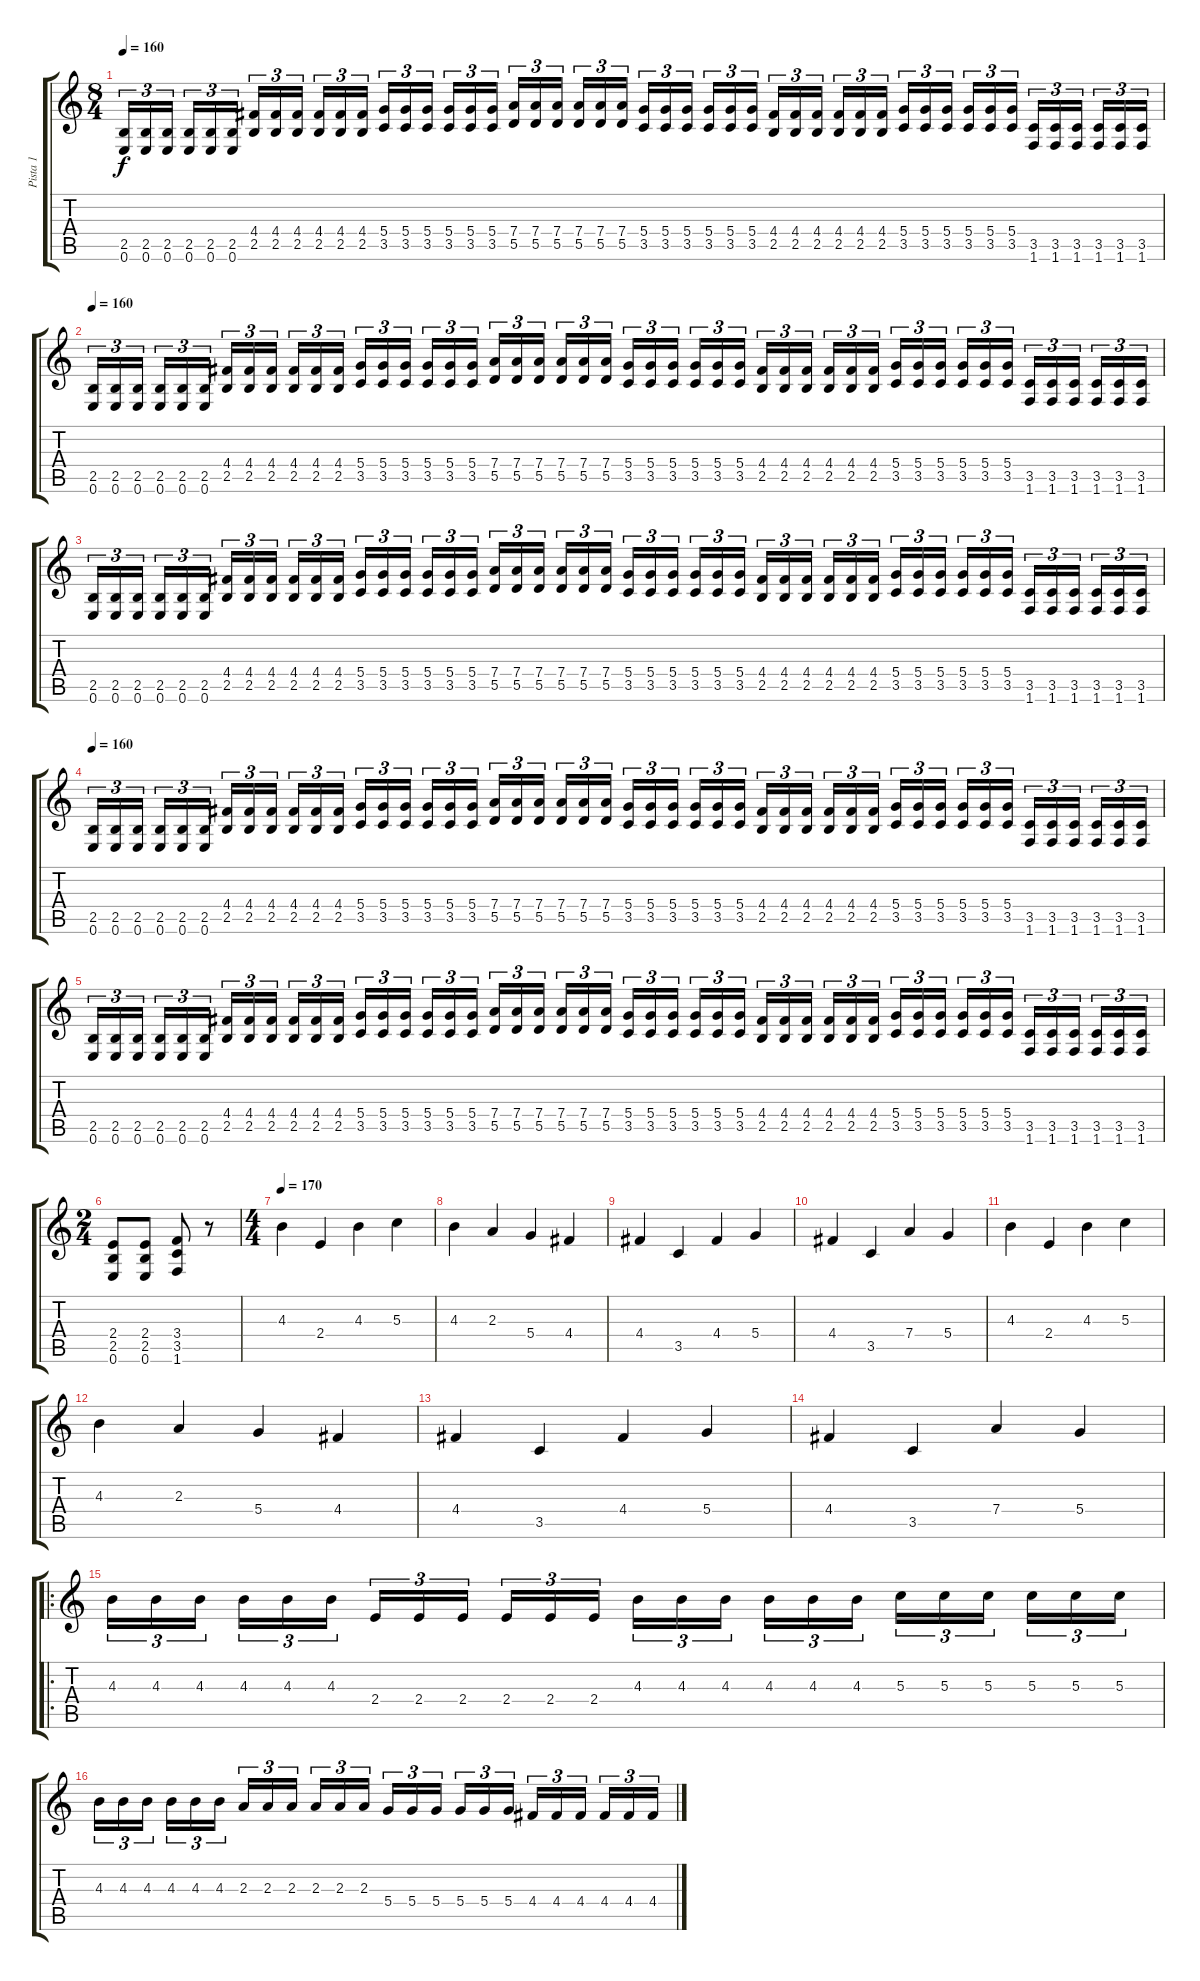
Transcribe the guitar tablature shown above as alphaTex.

\track ("Pista 1" "Pista 1") {instrument distortionguitar}
\staff {score tabs}
\tuning (E4 B3 G3 D3 A2 E2) {hide}
\ts (8 4)
\tempo 160
\clef g2
\ks c
(2.5 0.6).16{tu (3 2) dy f} (2.5 0.6).16{tu (3 2)} (2.5 0.6).16{tu (3 2) beam splitsecondary} (2.5 0.6).16{tu (3 2)} (2.5 0.6).16{tu (3 2)} (2.5 0.6).16{tu (3 2)} (4.4 2.5).16{tu (3 2)} (4.4 2.5).16{tu (3 2)} (4.4 2.5).16{tu (3 2) beam splitsecondary} (4.4 2.5).16{tu (3 2)} (4.4 2.5).16{tu (3 2)} (4.4 2.5).16{tu (3 2)} (5.4 3.5).16{tu (3 2)} (5.4 3.5).16{tu (3 2)} (5.4 3.5).16{tu (3 2) beam splitsecondary} (5.4 3.5).16{tu (3 2)} (5.4 3.5).16{tu (3 2)} (5.4 3.5).16{tu (3 2)} (7.4 5.5).16{tu (3 2)} (7.4 5.5).16{tu (3 2)} (7.4 5.5).16{tu (3 2) beam splitsecondary} (7.4 5.5).16{tu (3 2)} (7.4 5.5).16{tu (3 2)} (7.4 5.5).16{tu (3 2)} (5.4 3.5).16{tu (3 2)} (5.4 3.5).16{tu (3 2)} (5.4 3.5).16{tu (3 2) beam splitsecondary} (5.4 3.5).16{tu (3 2)} (5.4 3.5).16{tu (3 2)} (5.4 3.5).16{tu (3 2)} (4.4 2.5).16{tu (3 2)} (4.4 2.5).16{tu (3 2)} (4.4 2.5).16{tu (3 2) beam splitsecondary} (4.4 2.5).16{tu (3 2)} (4.4 2.5).16{tu (3 2)} (4.4 2.5).16{tu (3 2)} (5.4 3.5).16{tu (3 2)} (5.4 3.5).16{tu (3 2)} (5.4 3.5).16{tu (3 2) beam splitsecondary} (5.4 3.5).16{tu (3 2)} (5.4 3.5).16{tu (3 2)} (5.4 3.5).16{tu (3 2)} (3.5 1.6).16{tu (3 2)} (3.5 1.6).16{tu (3 2)} (3.5 1.6).16{tu (3 2) beam splitsecondary} (3.5 1.6).16{tu (3 2)} (3.5 1.6).16{tu (3 2)} (3.5 1.6).16{tu (3 2)} |
\tempo 160
(2.5 0.6).16{tu (3 2)} (2.5 0.6).16{tu (3 2)} (2.5 0.6).16{tu (3 2) beam splitsecondary} (2.5 0.6).16{tu (3 2)} (2.5 0.6).16{tu (3 2)} (2.5 0.6).16{tu (3 2)} (4.4 2.5).16{tu (3 2)} (4.4 2.5).16{tu (3 2)} (4.4 2.5).16{tu (3 2) beam splitsecondary} (4.4 2.5).16{tu (3 2)} (4.4 2.5).16{tu (3 2)} (4.4 2.5).16{tu (3 2)} (5.4 3.5).16{tu (3 2)} (5.4 3.5).16{tu (3 2)} (5.4 3.5).16{tu (3 2) beam splitsecondary} (5.4 3.5).16{tu (3 2)} (5.4 3.5).16{tu (3 2)} (5.4 3.5).16{tu (3 2)} (7.4 5.5).16{tu (3 2)} (7.4 5.5).16{tu (3 2)} (7.4 5.5).16{tu (3 2) beam splitsecondary} (7.4 5.5).16{tu (3 2)} (7.4 5.5).16{tu (3 2)} (7.4 5.5).16{tu (3 2)} (5.4 3.5).16{tu (3 2)} (5.4 3.5).16{tu (3 2)} (5.4 3.5).16{tu (3 2) beam splitsecondary} (5.4 3.5).16{tu (3 2)} (5.4 3.5).16{tu (3 2)} (5.4 3.5).16{tu (3 2)} (4.4 2.5).16{tu (3 2)} (4.4 2.5).16{tu (3 2)} (4.4 2.5).16{tu (3 2) beam splitsecondary} (4.4 2.5).16{tu (3 2)} (4.4 2.5).16{tu (3 2)} (4.4 2.5).16{tu (3 2)} (5.4 3.5).16{tu (3 2)} (5.4 3.5).16{tu (3 2)} (5.4 3.5).16{tu (3 2) beam splitsecondary} (5.4 3.5).16{tu (3 2)} (5.4 3.5).16{tu (3 2)} (5.4 3.5).16{tu (3 2)} (3.5 1.6).16{tu (3 2)} (3.5 1.6).16{tu (3 2)} (3.5 1.6).16{tu (3 2) beam splitsecondary} (3.5 1.6).16{tu (3 2)} (3.5 1.6).16{tu (3 2)} (3.5 1.6).16{tu (3 2)} |
(2.5 0.6).16{tu (3 2)} (2.5 0.6).16{tu (3 2)} (2.5 0.6).16{tu (3 2) beam splitsecondary} (2.5 0.6).16{tu (3 2)} (2.5 0.6).16{tu (3 2)} (2.5 0.6).16{tu (3 2)} (4.4 2.5).16{tu (3 2)} (4.4 2.5).16{tu (3 2)} (4.4 2.5).16{tu (3 2) beam splitsecondary} (4.4 2.5).16{tu (3 2)} (4.4 2.5).16{tu (3 2)} (4.4 2.5).16{tu (3 2)} (5.4 3.5).16{tu (3 2)} (5.4 3.5).16{tu (3 2)} (5.4 3.5).16{tu (3 2) beam splitsecondary} (5.4 3.5).16{tu (3 2)} (5.4 3.5).16{tu (3 2)} (5.4 3.5).16{tu (3 2)} (7.4 5.5).16{tu (3 2)} (7.4 5.5).16{tu (3 2)} (7.4 5.5).16{tu (3 2) beam splitsecondary} (7.4 5.5).16{tu (3 2)} (7.4 5.5).16{tu (3 2)} (7.4 5.5).16{tu (3 2)} (5.4 3.5).16{tu (3 2)} (5.4 3.5).16{tu (3 2)} (5.4 3.5).16{tu (3 2) beam splitsecondary} (5.4 3.5).16{tu (3 2)} (5.4 3.5).16{tu (3 2)} (5.4 3.5).16{tu (3 2)} (4.4 2.5).16{tu (3 2)} (4.4 2.5).16{tu (3 2)} (4.4 2.5).16{tu (3 2) beam splitsecondary} (4.4 2.5).16{tu (3 2)} (4.4 2.5).16{tu (3 2)} (4.4 2.5).16{tu (3 2)} (5.4 3.5).16{tu (3 2)} (5.4 3.5).16{tu (3 2)} (5.4 3.5).16{tu (3 2) beam splitsecondary} (5.4 3.5).16{tu (3 2)} (5.4 3.5).16{tu (3 2)} (5.4 3.5).16{tu (3 2)} (3.5 1.6).16{tu (3 2)} (3.5 1.6).16{tu (3 2)} (3.5 1.6).16{tu (3 2) beam splitsecondary} (3.5 1.6).16{tu (3 2)} (3.5 1.6).16{tu (3 2)} (3.5 1.6).16{tu (3 2)} |
\tempo 160
(2.5 0.6).16{tu (3 2)} (2.5 0.6).16{tu (3 2)} (2.5 0.6).16{tu (3 2) beam splitsecondary} (2.5 0.6).16{tu (3 2)} (2.5 0.6).16{tu (3 2)} (2.5 0.6).16{tu (3 2)} (4.4 2.5).16{tu (3 2)} (4.4 2.5).16{tu (3 2)} (4.4 2.5).16{tu (3 2) beam splitsecondary} (4.4 2.5).16{tu (3 2)} (4.4 2.5).16{tu (3 2)} (4.4 2.5).16{tu (3 2)} (5.4 3.5).16{tu (3 2)} (5.4 3.5).16{tu (3 2)} (5.4 3.5).16{tu (3 2) beam splitsecondary} (5.4 3.5).16{tu (3 2)} (5.4 3.5).16{tu (3 2)} (5.4 3.5).16{tu (3 2)} (7.4 5.5).16{tu (3 2)} (7.4 5.5).16{tu (3 2)} (7.4 5.5).16{tu (3 2) beam splitsecondary} (7.4 5.5).16{tu (3 2)} (7.4 5.5).16{tu (3 2)} (7.4 5.5).16{tu (3 2)} (5.4 3.5).16{tu (3 2)} (5.4 3.5).16{tu (3 2)} (5.4 3.5).16{tu (3 2) beam splitsecondary} (5.4 3.5).16{tu (3 2)} (5.4 3.5).16{tu (3 2)} (5.4 3.5).16{tu (3 2)} (4.4 2.5).16{tu (3 2)} (4.4 2.5).16{tu (3 2)} (4.4 2.5).16{tu (3 2) beam splitsecondary} (4.4 2.5).16{tu (3 2)} (4.4 2.5).16{tu (3 2)} (4.4 2.5).16{tu (3 2)} (5.4 3.5).16{tu (3 2)} (5.4 3.5).16{tu (3 2)} (5.4 3.5).16{tu (3 2) beam splitsecondary} (5.4 3.5).16{tu (3 2)} (5.4 3.5).16{tu (3 2)} (5.4 3.5).16{tu (3 2)} (3.5 1.6).16{tu (3 2)} (3.5 1.6).16{tu (3 2)} (3.5 1.6).16{tu (3 2) beam splitsecondary} (3.5 1.6).16{tu (3 2)} (3.5 1.6).16{tu (3 2)} (3.5 1.6).16{tu (3 2)} |
(2.5 0.6).16{tu (3 2)} (2.5 0.6).16{tu (3 2)} (2.5 0.6).16{tu (3 2) beam splitsecondary} (2.5 0.6).16{tu (3 2)} (2.5 0.6).16{tu (3 2)} (2.5 0.6).16{tu (3 2)} (4.4 2.5).16{tu (3 2)} (4.4 2.5).16{tu (3 2)} (4.4 2.5).16{tu (3 2) beam splitsecondary} (4.4 2.5).16{tu (3 2)} (4.4 2.5).16{tu (3 2)} (4.4 2.5).16{tu (3 2)} (5.4 3.5).16{tu (3 2)} (5.4 3.5).16{tu (3 2)} (5.4 3.5).16{tu (3 2) beam splitsecondary} (5.4 3.5).16{tu (3 2)} (5.4 3.5).16{tu (3 2)} (5.4 3.5).16{tu (3 2)} (7.4 5.5).16{tu (3 2)} (7.4 5.5).16{tu (3 2)} (7.4 5.5).16{tu (3 2) beam splitsecondary} (7.4 5.5).16{tu (3 2)} (7.4 5.5).16{tu (3 2)} (7.4 5.5).16{tu (3 2)} (5.4 3.5).16{tu (3 2)} (5.4 3.5).16{tu (3 2)} (5.4 3.5).16{tu (3 2) beam splitsecondary} (5.4 3.5).16{tu (3 2)} (5.4 3.5).16{tu (3 2)} (5.4 3.5).16{tu (3 2)} (4.4 2.5).16{tu (3 2)} (4.4 2.5).16{tu (3 2)} (4.4 2.5).16{tu (3 2) beam splitsecondary} (4.4 2.5).16{tu (3 2)} (4.4 2.5).16{tu (3 2)} (4.4 2.5).16{tu (3 2)} (5.4 3.5).16{tu (3 2)} (5.4 3.5).16{tu (3 2)} (5.4 3.5).16{tu (3 2) beam splitsecondary} (5.4 3.5).16{tu (3 2)} (5.4 3.5).16{tu (3 2)} (5.4 3.5).16{tu (3 2)} (3.5 1.6).16{tu (3 2)} (3.5 1.6).16{tu (3 2)} (3.5 1.6).16{tu (3 2) beam splitsecondary} (3.5 1.6).16{tu (3 2)} (3.5 1.6).16{tu (3 2)} (3.5 1.6).16{tu (3 2)} |
\ts (2 4)
(2.4 2.5 0.6).8 (2.4 2.5 0.6).8 (3.4 3.5 1.6).8 r.8 |
\ts (4 4)
\tempo 170
4.3.4 2.4.4 4.3.4 5.3.4 |
4.3.4 2.3.4 5.4.4 4.4.4 |
4.4.4 3.5.4 4.4.4 5.4.4 |
4.4.4 3.5.4 7.4.4 5.4.4 |
4.3.4 2.4.4 4.3.4 5.3.4 |
4.3.4 2.3.4 5.4.4 4.4.4 |
4.4.4 3.5.4 4.4.4 5.4.4 |
4.4.4 3.5.4 7.4.4 5.4.4 |
\ro
4.3.16{tu (3 2)} 4.3.16{tu (3 2)} 4.3.16{tu (3 2) beam splitsecondary} 4.3.16{tu (3 2)} 4.3.16{tu (3 2)} 4.3.16{tu (3 2)} 2.4.16{tu (3 2)} 2.4.16{tu (3 2)} 2.4.16{tu (3 2) beam splitsecondary} 2.4.16{tu (3 2)} 2.4.16{tu (3 2)} 2.4.16{tu (3 2)} 4.3.16{tu (3 2)} 4.3.16{tu (3 2)} 4.3.16{tu (3 2) beam splitsecondary} 4.3.16{tu (3 2)} 4.3.16{tu (3 2)} 4.3.16{tu (3 2)} 5.3.16{tu (3 2)} 5.3.16{tu (3 2)} 5.3.16{tu (3 2) beam splitsecondary} 5.3.16{tu (3 2)} 5.3.16{tu (3 2)} 5.3.16{tu (3 2)} |
4.3.16{tu (3 2)} 4.3.16{tu (3 2)} 4.3.16{tu (3 2) beam splitsecondary} 4.3.16{tu (3 2)} 4.3.16{tu (3 2)} 4.3.16{tu (3 2)} 2.3.16{tu (3 2)} 2.3.16{tu (3 2)} 2.3.16{tu (3 2) beam splitsecondary} 2.3.16{tu (3 2)} 2.3.16{tu (3 2)} 2.3.16{tu (3 2)} 5.4.16{tu (3 2)} 5.4.16{tu (3 2)} 5.4.16{tu (3 2) beam splitsecondary} 5.4.16{tu (3 2)} 5.4.16{tu (3 2)} 5.4.16{tu (3 2)} 4.4.16{tu (3 2)} 4.4.16{tu (3 2)} 4.4.16{tu (3 2) beam splitsecondary} 4.4.16{tu (3 2)} 4.4.16{tu (3 2)} 4.4.16{tu (3 2)}
